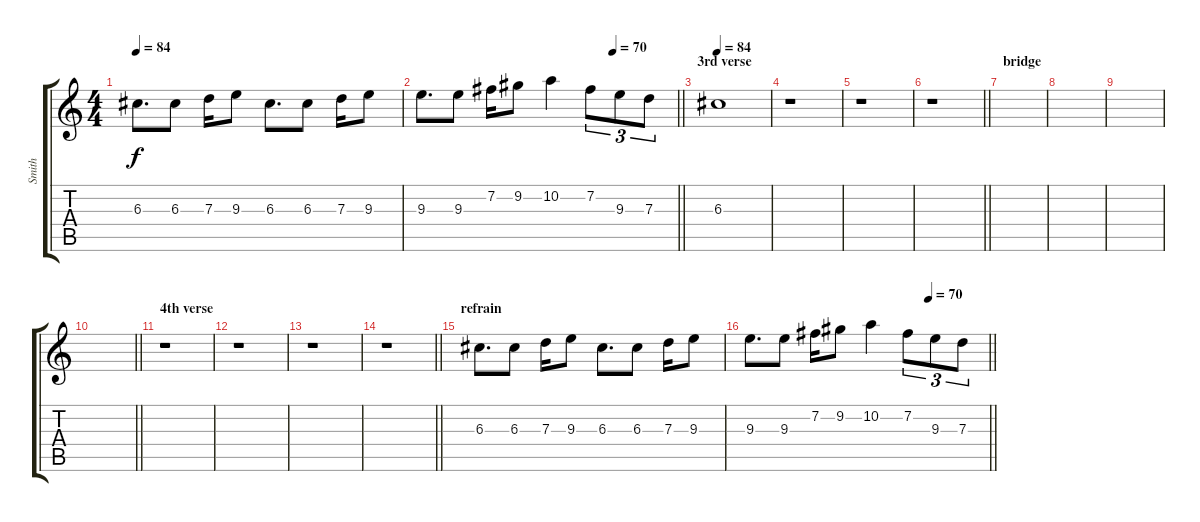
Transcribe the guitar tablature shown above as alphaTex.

\track ("Smith" "Smith") {instrument distortionguitar}
\staff {score tabs}
\tuning (E4 B3 G3 D3 A2 E2) {hide}
\ts (4 4)
\tempo 84
\clef g2
\ks c
6.3.8{d dy f} 6.3.8 7.3.16 9.3.8 6.3.8{d} 6.3.8 7.3.16 9.3.8 |
\tempo (70 0.75)
\barLineRight lightlight
9.3.8{d} 9.3.8 7.2.16 9.2.8 10.2.4 7.2.8{tu (3 2)} 9.3.8{tu (3 2)} 7.3.8{tu (3 2)} |
\section ("" "3rd verse")
\tempo 84
6.3.1 |
r.1 |
r.1 |
\barLineRight lightlight
r.1 |
\section ("" "bridge")
|
|
|
\barLineRight lightlight
|
\section ("" "4th verse")
r.1 |
r.1 |
r.1 |
\barLineRight lightlight
r.1 |
\section ("" "refrain")
6.3.8{d} 6.3.8 7.3.16 9.3.8 6.3.8{d} 6.3.8 7.3.16 9.3.8 |
\tempo (70 0.75)
\barLineRight lightlight
9.3.8{d} 9.3.8 7.2.16 9.2.8 10.2.4 7.2.8{tu (3 2)} 9.3.8{tu (3 2)} 7.3.8{tu (3 2)}
